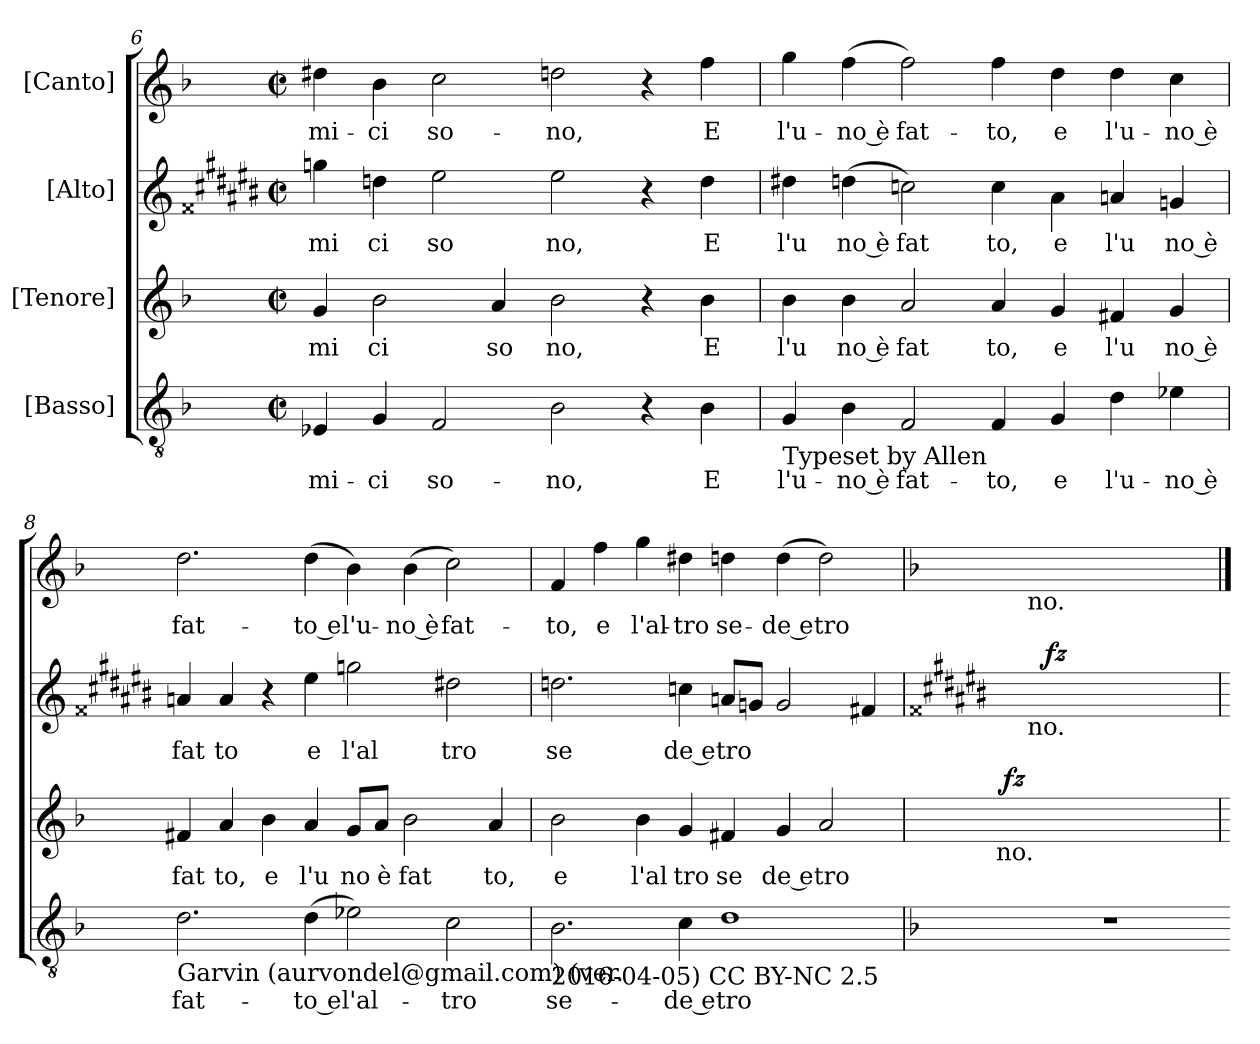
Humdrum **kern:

**kern	**text	**kern	**text	**dynam	**kern	**text	**dynam	**kern	**text
*part4	*part4	*part3	*part3	*part3	*part2	*part2	*part2	*part1	*part1
*staff4	*staff4	*staff3	*staff3	*staff3	*staff2	*staff2	*staff2	*staff1	*staff1
*I"[Basso]	*	*I"[Tenore]	*	*	*I"[Alto]	*	*	*I"[Canto]	*
*clefGv2	*	*clefG2	*	*	*clefG2	*	*	*clefG2	*
*	*	*ITrd-3c-5	*	*	*ITrd-2c-3	*	*	*ITrd-3c-5	*
*k[b-]	*	*k[b-e-]	*	*	*k[f##c#g#d#a#e#b#]	*	*	*k[b-e-]	*
*F:	*	*B-:	*	*	*G#:	*	*	*B-:	*
*M2/2	*	*M2/2	*	*	*M2/2	*	*	*M2/2	*
*met(c|)	*	*met(c|)	*	*	*met(c|)	*	*	*met(c|)	*
=6	=6	=6	=6	=6	=6	=6	=6	=6	=6
!	!LO:LY:b:cj	!	!LO:LY:b:cj	!	!	!LO:LY:b:cj	!	!	!LO:LY:b:cj
4E-X/	-mi-	4cc/	mi	.	4bb-\	mi	.	4gg#X\	-mi-
!	!LO:LY:b:cj	!	!LO:LY:b:cj	!	!	!LO:LY:b:cj	!	!	!LO:LY:b:cj
4G/	-ci	2ee-\	ci	.	4ff\	ci	.	4ee-\	-ci
!	!LO:LY:b:cj	!	!	!	!	!LO:LY:b:cj	!	!	!LO:LY:b:cj
2F/	so-	.	.	.	2gg#\	so	.	2ff\	so-
!	!	!	!LO:LY:b:cj	!	!	!	!	!	!
.	.	4dd/	so	.	.	.	.	.	.
!	!LO:LY:b:cj	!	!LO:LY:b:cj	!	!	!LO:LY:b:cj	!	!	!LO:LY:b:cj
2B-\	-no,	2ee-\	no,	.	2gg#\	no,	.	2gg\	-no,
4r	.	4r	.	.	4r	.	.	4r	.
!	!LO:LY:b:cj	!	!LO:LY:b:cj	!	!	!LO:LY:b:cj	!	!	!LO:LY:b:cj
4B-\	E	4ee-\	E	.	4ff\	E	.	4bb-\	E
!!LO:LB:g=z
=7	=7	=7	=7	=7	=7	=7	=7	=7	=7
!	!LO:LY:b:cj	!	!LO:LY:b:cj	!	!	!LO:LY:b:cj	!	!	!LO:LY:b:cj
4G/	l'u-	4ee-\	l'u	.	4ff#X\	l'u	.	4ccc\	l'u-
!	!LO:LY:b:rj	!	!LO:LY:b:rj	!	!	!LO:LY:b:rj	!	!	!LO:LY:b:rj
4B-\	-no è	4ee-\	no è	.	(<4ff\	no è	.	(<4bb-\	-no è
!	!LO:LY:b:cj	!	!LO:LY:b:cj	!	!	!LO:LY:b:cj	!	!	!LO:LY:b:cj
2F/	fat-	2dd/	fat	.	2ee-\)	fat	.	2bb-\)	fat-
!	!LO:LY:b:cj	!	!LO:LY:b:cj	!	!	!LO:LY:b:cj	!	!	!LO:LY:b:cj
4F/	-to,	4dd/	to,	.	4ee-\	to,	.	4bb-\	-to,
!	!LO:LY:b:cj	!	!LO:LY:b:cj	!	!	!LO:LY:b:cj	!	!	!LO:LY:b:cj
4G/	e	4cc/	e	.	4cc#\	e	.	4gg\	e
!	!LO:LY:b:cj	!	!LO:LY:b:cj	!	!	!LO:LY:b:cj	!	!	!LO:LY:b:cj
4d\	l'u-	4bn/	l'u	.	4cc/	l'u	.	4gg\	l'u-
!	!LO:LY:b:rj	!	!LO:LY:b:rj	!	!	!LO:LY:b:rj	!	!	!LO:LY:b:rj
4e-X\	-no è	4cc/	no è	.	4b-/	no è	.	4ff\	-no è
!LO:TX:b:t=Typeset by Allen	!	!	!	!	!	!	!	!	!
=8	=8	=8	=8	=8	=8	=8	=8	=8	=8
!	!LO:LY:b:cj	!	!LO:LY:b:cj	!	!	!LO:LY:b:cj	!	!	!LO:LY:b:cj
2.d\	fat-	4bn/	fat	.	4cc/	fat	.	2.gg\	fat-
!	!	!	!LO:LY:b:cj	!	!	!LO:LY:b:cj	!	!	!
.	.	4dd/	to,	.	4cc/	to	.	.	.
!	!	!	!LO:LY:b:cj	!	!	!	!	!	!
.	.	4ee-\	e	.	4r	.	.	.	.
!	!LO:LY:b:rj	!	!LO:LY:b:cj	!	!	!LO:LY:b:cj	!	!	!LO:LY:b:rj
(<4d\	-to e	4dd/	l'u	.	4gg#\	e	.	(<4gg\	-to e
!	!LO:LY:b:cj	!	!LO:LY:b:cj	!	!	!LO:LY:b:cj	!	!	!LO:LY:b:cj
2e-X\)	l'al-	8cc/L	no	.	2bb-\	l'al	.	4ee-\)	l'u-
!	!	!	!LO:LY:b:cj	!	!	!	!	!	!
.	.	8dd/J	è	.	.	.	.	.	.
!	!	!	!LO:LY:b:cj	!	!	!	!	!	!LO:LY:b:rj
.	.	2ee-\	fat	.	.	.	.	(<4ee-\	-no è
!	!LO:LY:b:cj	!	!	!	!	!LO:LY:b:cj	!	!	!LO:LY:b:cj
2c\	-tro	.	.	.	2ff#X\	tro	.	2ff\)	fat-
!	!	!	!LO:LY:b:cj	!	!	!	!	!	!
.	.	4dd/	to,	.	.	.	.	.	.
!LO:TX:b:t=Garvin (aurvondel@gmail.com) (ver.	!	!	!	!	!	!	!	!	!
=9	=9	=9	=9	=9	=9	=9	=9	=9	=9
!	!LO:LY:b:cj	!	!LO:LY:b:cj	!	!	!LO:LY:b:cj	!	!	!LO:LY:b:cj
2.B-\	se-	2ee-\	e	.	2.ff\	se	.	4b-/	-to,
!	!	!	!	!	!	!	!	!	!LO:LY:b:cj
.	.	.	.	.	.	.	.	4bb-\	e
!	!	!	!LO:LY:b:cj	!	!	!	!	!	!LO:LY:b:cj
.	.	4ee-\	l'al	.	.	.	.	4ccc\	l'al-
!	!LO:LY:b:rj	!	!LO:LY:b:cj	!	!	!LO:LY:b:rj	!	!	!LO:LY:b:cj
4c\	-de e	4cc/	tro	.	4ee-\	de e	.	4gg#X\	-tro
!	!LO:LY:b:cj	!	!LO:LY:b:cj	!	!	!LO:LY:b	!	!	!LO:LY:b:cj
1d	tro-	4bn/	se	.	8cc/L	tro	.	4gg\	se-
.	.	.	.	.	8b-/J	.	.	.	.
!	!	!	!LO:LY:b:rj	!	!	!	!	!	!LO:LY:b:rj
.	.	4cc/	de e	.	2b-/	.	.	(<4gg\	-de e
!	!	!	!LO:LY:b:cj	!	!	!	!	!	!LO:LY:b:cj
.	.	2dd/	tro	.	.	.	.	2gg\)	tro-
.	.	.	.	.	4an/	.	.	.	.
!LO:TX:b:t=2016-04-05) CC BY-NC 2.5	!	!	!	!	!	!	!	!	!
=10	=10	=10	=10	=10	=10	=10	=10	=10	=10
*	*	*k[b-]	*	*	*	*	*	*	*
*	*	*F:	*	*	*	*	*	*	*
!	!	!LO:TX:b:t=no.	!	!	!	!	!	!	!
1r	.	64ryy	.	.	16..ryy	.	.	16..ryy	.
!	!	!	!	!LO:DY:b	!	!	!	!	!
.	.	2ryy	.	fz	.	.	.	.	.
!	!	!	!	!	!	!	!	!LO:TX:b:t=no.	!
!	!	!	!	!	!LO:TX:b:t=no.	!	!	!	!
.	.	.	.	.	16ryy	.	.	2ryy	.
!	!	!	!	!	!	!	!LO:DY:b	!	!
.	.	.	.	.	2ryy	.	fz	.	.
.	.	64%31ryy	.	.	.	.	.	.	.
.	.	.	.	.	.	.	.	4ryy	.
.	.	.	.	.	4ryy	.	.	.	.
.	.	.	.	.	.	.	.	8ryy	.
.	.	.	.	.	16ryy	.	.	.	.
.	.	.	.	.	64ryy	.	.	64ryy	.
=	==	=	==	==	=	==	==	==	==
*-	*-	*-	*-	*-	*-	*-	*-	*-	*-
